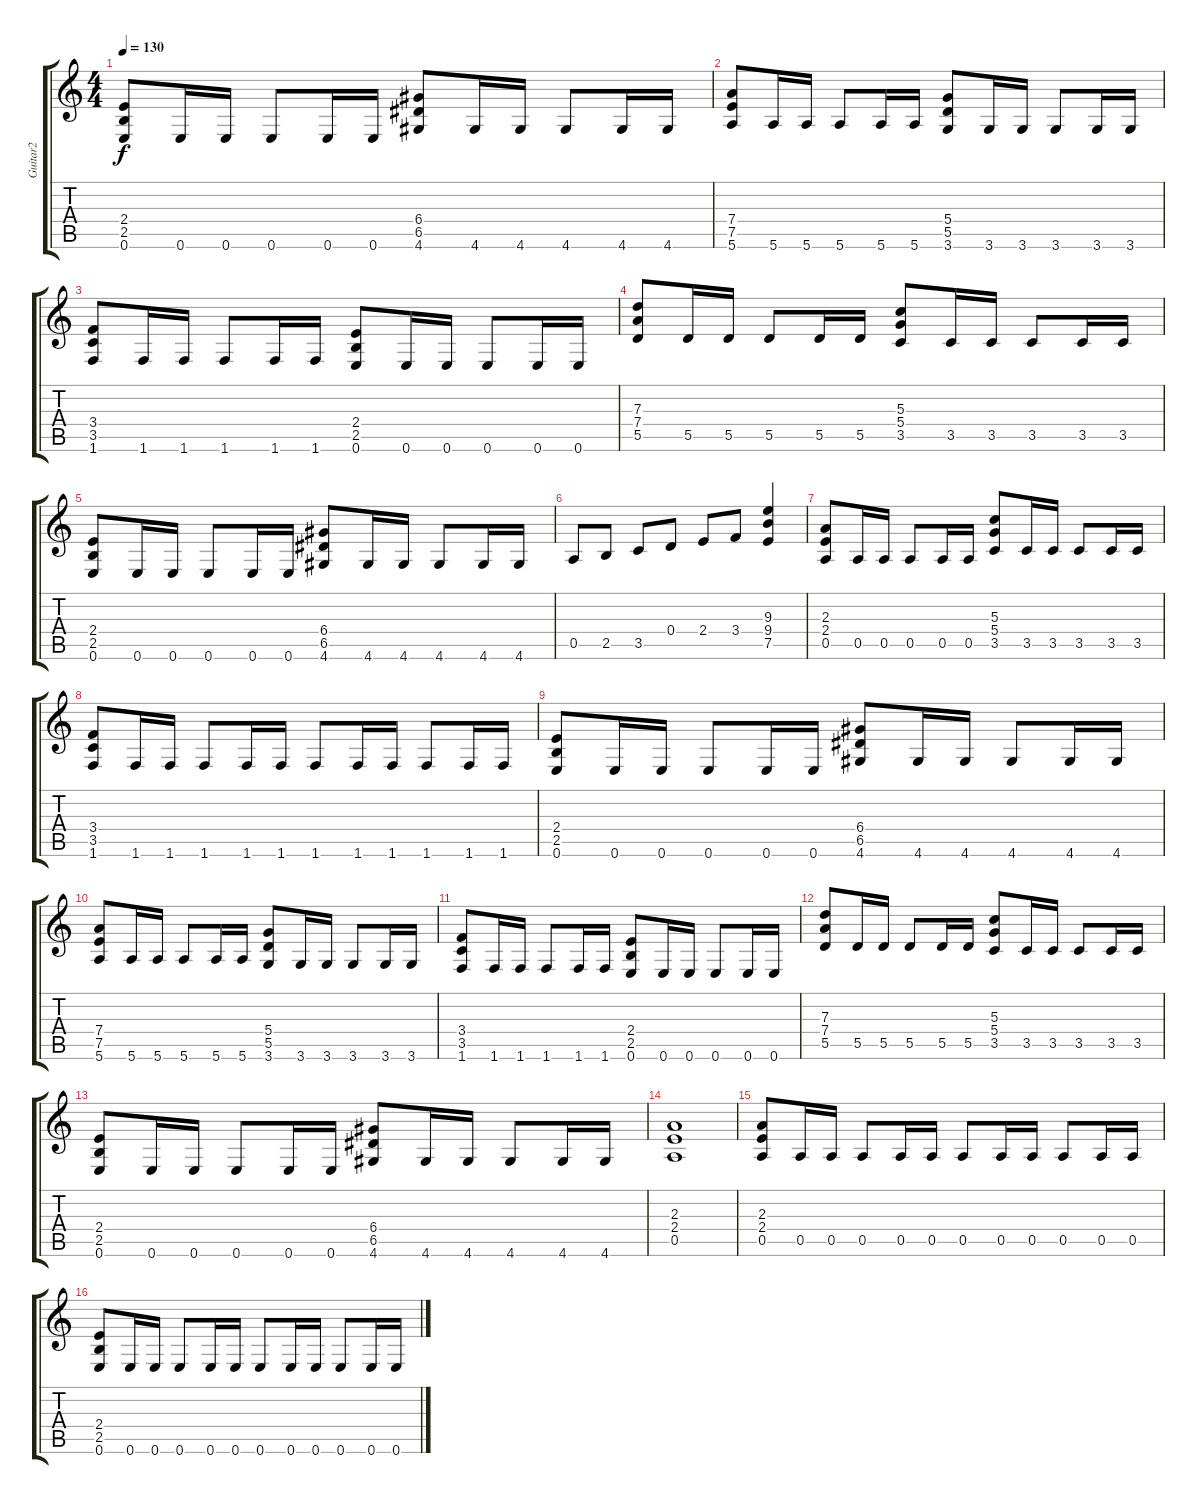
\track ("Guitar2" "Guitar2") {instrument overdrivenguitar}
\staff {score tabs}
\tuning (E4 B3 G3 D3 A2 E2) {hide}
\ts (4 4)
\tempo 130
\clef g2
\ks c
(2.4 2.5 0.6).8{dy f} 0.6.16 0.6.16 0.6.8 0.6.16 0.6.16 (6.4 6.5 4.6).8 4.6.16 4.6.16 4.6.8 4.6.16 4.6.16 |
(7.4 7.5 5.6).8 5.6.16 5.6.16 5.6.8 5.6.16 5.6.16 (5.4 5.5 3.6).8 3.6.16 3.6.16 3.6.8 3.6.16 3.6.16 |
(3.4 3.5 1.6).8 1.6.16 1.6.16 1.6.8 1.6.16 1.6.16 (2.4 2.5 0.6).8 0.6.16 0.6.16 0.6.8 0.6.16 0.6.16 |
(7.3 7.4 5.5).8 5.5.16 5.5.16 5.5.8 5.5.16 5.5.16 (5.3 5.4 3.5).8 3.5.16 3.5.16 3.5.8 3.5.16 3.5.16 |
(2.4 2.5 0.6).8 0.6.16 0.6.16 0.6.8 0.6.16 0.6.16 (6.4 6.5 4.6).8 4.6.16 4.6.16 4.6.8 4.6.16 4.6.16 |
0.5.8 2.5.8 3.5.8 0.4.8 2.4.8 3.4.8 (9.3 9.4 7.5).4 |
(2.3 2.4 0.5).8 0.5.16 0.5.16 0.5.8 0.5.16 0.5.16 (5.3 5.4 3.5).8 3.5.16 3.5.16 3.5.8 3.5.16 3.5.16 |
(3.4 3.5 1.6).8 1.6.16 1.6.16 1.6.8 1.6.16 1.6.16 1.6.8 1.6.16 1.6.16 1.6.8 1.6.16 1.6.16 |
(2.4 2.5 0.6).8 0.6.16 0.6.16 0.6.8 0.6.16 0.6.16 (6.4 6.5 4.6).8 4.6.16 4.6.16 4.6.8 4.6.16 4.6.16 |
(7.4 7.5 5.6).8 5.6.16 5.6.16 5.6.8 5.6.16 5.6.16 (5.4 5.5 3.6).8 3.6.16 3.6.16 3.6.8 3.6.16 3.6.16 |
(3.4 3.5 1.6).8 1.6.16 1.6.16 1.6.8 1.6.16 1.6.16 (2.4 2.5 0.6).8 0.6.16 0.6.16 0.6.8 0.6.16 0.6.16 |
(7.3 7.4 5.5).8 5.5.16 5.5.16 5.5.8 5.5.16 5.5.16 (5.3 5.4 3.5).8 3.5.16 3.5.16 3.5.8 3.5.16 3.5.16 |
(2.4 2.5 0.6).8 0.6.16 0.6.16 0.6.8 0.6.16 0.6.16 (6.4 6.5 4.6).8 4.6.16 4.6.16 4.6.8 4.6.16 4.6.16 |
(2.3 2.4 0.5).1 |
(2.3 2.4 0.5).8 0.5.16 0.5.16 0.5.8 0.5.16 0.5.16 0.5.8 0.5.16 0.5.16 0.5.8 0.5.16 0.5.16 |
(2.4 2.5 0.6).8 0.6.16 0.6.16 0.6.8 0.6.16 0.6.16 0.6.8 0.6.16 0.6.16 0.6.8 0.6.16 0.6.16
